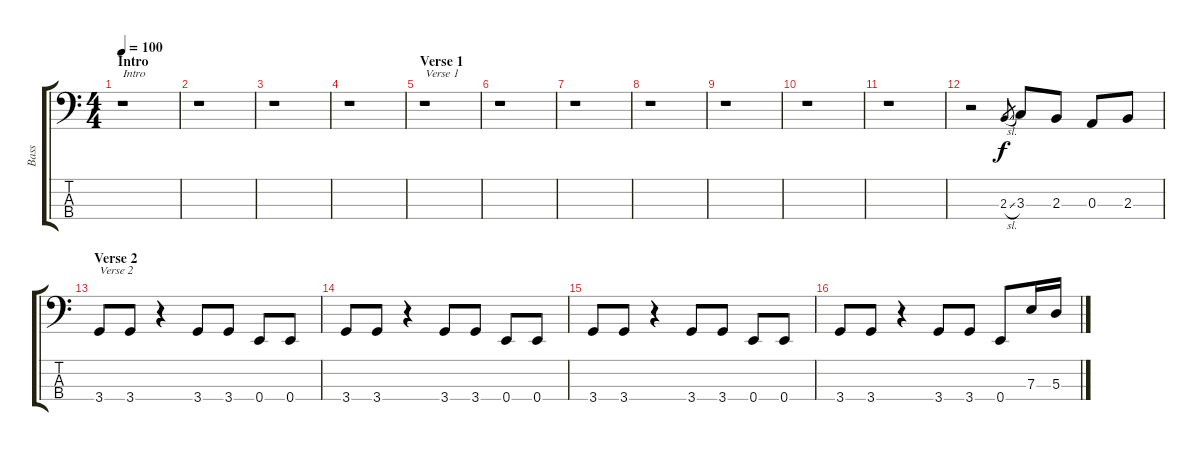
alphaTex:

\track ("Bass" "Bass") {instrument electricbasspick}
\staff {score tabs}
\tuning (G2 D2 A1 E1) {hide}
\ts (4 4)
\section ("" "Intro")
\tempo 100
\clef f4
\ks c
r.1{txt "Intro" dy f instrument electricbasspick} |
r.1 |
r.1 |
r.1 |
\section ("" "Verse 1")
r.1{txt "Verse 1"} |
r.1 |
r.1 |
r.1 |
r.1 |
r.1 |
r.1 |
r.2 2.3{sl}.8{gr} 3.3.8 2.3.8 0.3.8 2.3.8 |
\section ("" "Verse 2")
3.4.8{txt "Verse 2"} 3.4.8 r.4 3.4.8 3.4.8 0.4.8 0.4.8 |
3.4.8 3.4.8 r.4 3.4.8 3.4.8 0.4.8 0.4.8 |
3.4.8 3.4.8 r.4 3.4.8 3.4.8 0.4.8 0.4.8 |
3.4.8 3.4.8 r.4 3.4.8 3.4.8 0.4.8 7.3.16 5.3.16
